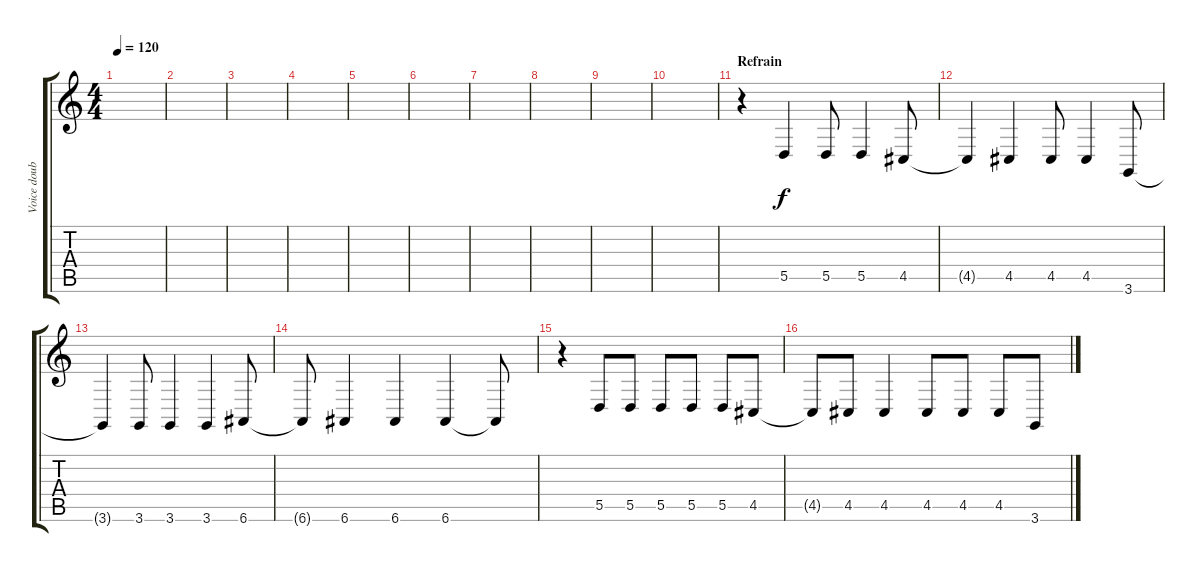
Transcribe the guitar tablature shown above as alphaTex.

\track ("Voice doublage" "Voice doub") {instrument tuba}
\staff {score tabs}
\tuning (E4 B3 G3 D3 A2 E2) {hide}
\ts (4 4)
\tempo 120
\clef g2
\ks c
|
|
|
|
|
|
|
|
|
|
\section ("" "Refrain")
r.4 5.5.4 5.5.8 5.5.4 4.5.8 |
4.5{t}.4 4.5.4 4.5.8 4.5.4 3.6.8 |
3.6{t}.4 3.6.8 3.6.4 3.6.4 6.6.8 |
6.6{t}.8 6.6.4 6.6.4 6.6.4 6.6{t}.8 |
r.4 5.5.8 5.5.8 5.5.8 5.5.8 5.5.8 4.5.8 |
4.5{t}.8 4.5.8 4.5.4 4.5.8 4.5.8 4.5.8 3.6.8
